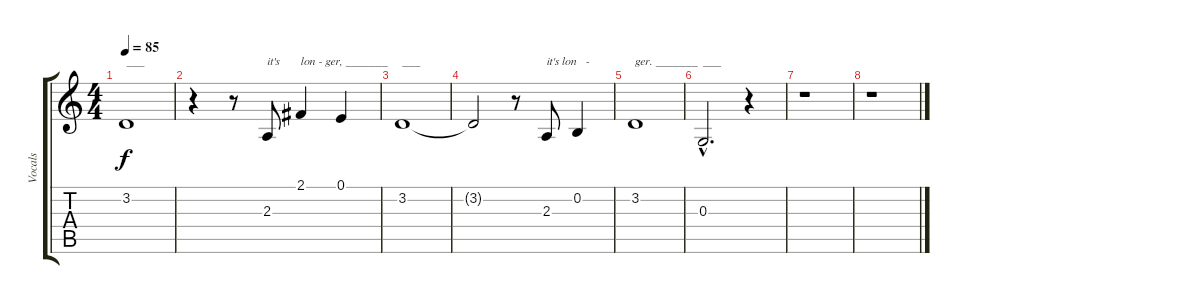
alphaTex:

\track ("Vocals" "Vocals") {instrument lead2sawtooth}
\staff {score tabs}
\tuning (E4 B3 G3 D3 A2 E2) {hide}
\ts (4 4)
\tempo 85
\clef g2
\ks c
3.2.1{txt "___" dy f} |
r.4 r.8 2.3.8{txt "it's"} 2.1.4{txt "lon - ger, _______"} 0.1.4 |
3.2.1{txt "___"} |
3.2{t}.2 r.8 2.3.8{txt "it's lon   -"} 0.2.4 |
3.2.1{txt "ger. _______"} |
0.3{hac}.2{d txt "___"} r.4 |
r.1 |
r.1
